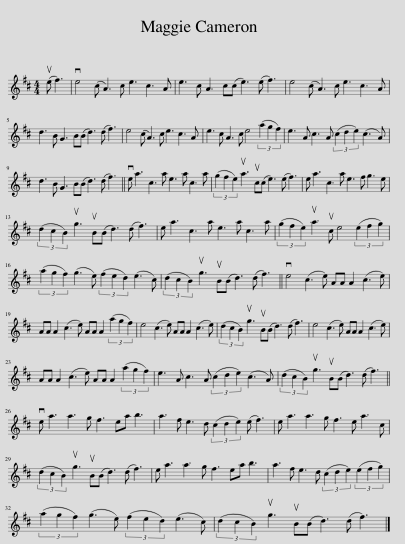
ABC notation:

X:1
L:1/8
M:4/4
I:linebreak $
K:D
V:1 treble
V:1
 (ue f3) | ve4 (c A3) c e3 c3 A | e3 c A3 c(c e3) (e f3) | e4 (c A3) c e3 c3 A |$ d3 B G3 B(B d3) (d f3) | %5
 e4 (c A3) c e3 c3 A | e3 c A3 c e4 (3(a2 g2 f2) | e3 A c3 A (3(c2 d2 e2) (c3 A) |$ d3 B G3 B(B d3) (d f3) || ve a3 c3 a e3 a c3 a | %10
 (3(g2 f2 e2) ua3 uc(c e3) (e f3) | e a3 c3 a e3 f g3 e |$ (3(d2 c2 B2) ug3 uB(B d3) (d f3) | e a3 c3 a e3 a c3 a | (3(g2 f2 e2) ua3 uc e4 (3(e2 f2 g2) |$ %15
 (3(a2 g2 f2) (g3 e) (3(f2 e2 d2) (e3 c) | (3(d2 c2 B2) ug3 uB(B d3) (d f3) || ve4 (c3 e) AA A2 (c3 e) |$ AA A2 (c3 e) AA A2 (3(a2 g2 f2) | e4 (c3 e) AA A2 (c3 e) | %20
 (3(d2 c2 B2) ug3 uB(B d3) (d f3) | e4 (c3 e) AA A2 (c3 e) |$ AA A2 (c3 e) AA A2 (3(a2 g2 f2) | e3 A c3 A (3(c2 d2 e2) (c3 A) | (3(d2 c2 B2) ug3 uB(B d3) (d f3) ||$ %25
 ve a3 a3 g f3 ea b3 | a3 f e3 d (3(c2 d2 e2) (e f3) | e a3 a3 g f3 e a3 c |$ (3(d2 c2 B2) ug3 uB(B d3) (d f3) | e a3 a3 g f3 ea b3 | %30
 a3 f e3 d (3(c2 d2 e2) (3(e2 f2 g2) |$ (3(a2 g2 f2) (g3 e) (3(f2 e2 d2) (e3 c) | (3(d2 c2 B2) ug3 uB(B d3) (d f3) |] %33
